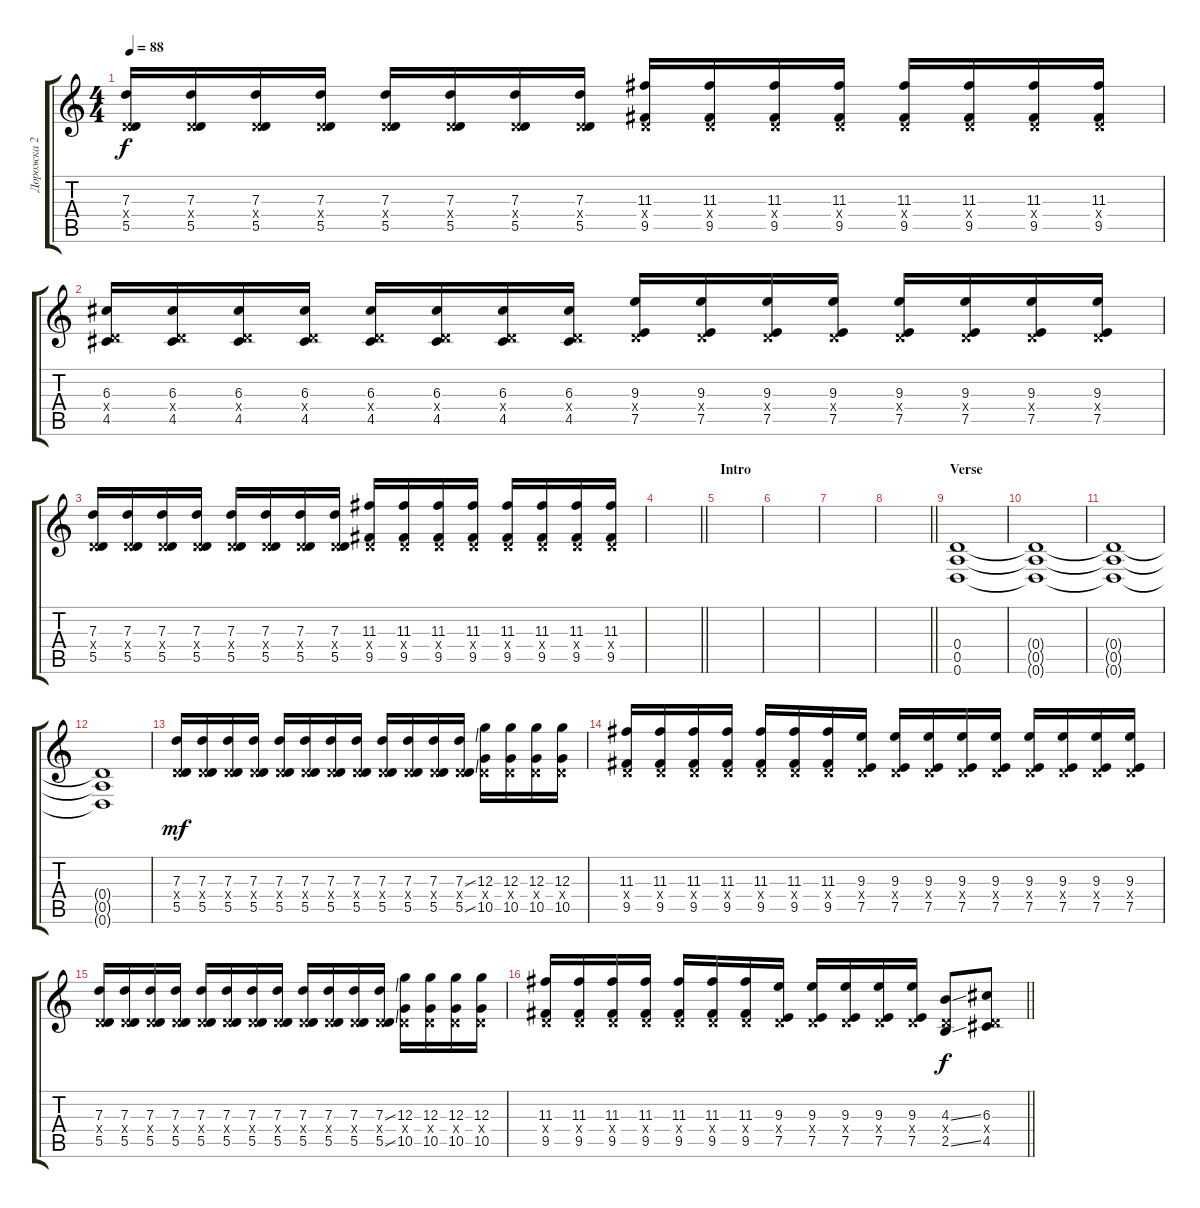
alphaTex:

\track ("Дорожка 2" "Дорожка 2") {instrument distortionguitar}
\staff {score tabs}
\tuning (D4 B3 G3 D3 A2 D2) {hide}
\ts (4 4)
\tempo 88
\clef g2
\ks c
(7.3 0.4{x} 5.5).16{dy f} (7.3 0.4{x} 5.5).16 (7.3 0.4{x} 5.5).16 (7.3 0.4{x} 5.5).16 (7.3 0.4{x} 5.5).16 (7.3 0.4{x} 5.5).16 (7.3 0.4{x} 5.5).16 (7.3 0.4{x} 5.5).16 (11.3 0.4{x} 9.5).16 (11.3 0.4{x} 9.5).16 (11.3 0.4{x} 9.5).16 (11.3 0.4{x} 9.5).16 (11.3 0.4{x} 9.5).16 (11.3 0.4{x} 9.5).16 (11.3 0.4{x} 9.5).16 (11.3 0.4{x} 9.5).16 |
(6.3 0.4{x} 4.5).16 (6.3 0.4{x} 4.5).16 (6.3 0.4{x} 4.5).16 (6.3 0.4{x} 4.5).16 (6.3 0.4{x} 4.5).16 (6.3 0.4{x} 4.5).16 (6.3 0.4{x} 4.5).16 (6.3 0.4{x} 4.5).16 (9.3 0.4{x} 7.5).16 (9.3 0.4{x} 7.5).16 (9.3 0.4{x} 7.5).16 (9.3 0.4{x} 7.5).16 (9.3 0.4{x} 7.5).16 (9.3 0.4{x} 7.5).16 (9.3 0.4{x} 7.5).16 (9.3 0.4{x} 7.5).16 |
(7.3 0.4{x} 5.5).16 (7.3 0.4{x} 5.5).16 (7.3 0.4{x} 5.5).16 (7.3 0.4{x} 5.5).16 (7.3 0.4{x} 5.5).16 (7.3 0.4{x} 5.5).16 (7.3 0.4{x} 5.5).16 (7.3 0.4{x} 5.5).16 (11.3 0.4{x} 9.5).16 (11.3 0.4{x} 9.5).16 (11.3 0.4{x} 9.5).16 (11.3 0.4{x} 9.5).16 (11.3 0.4{x} 9.5).16 (11.3 0.4{x} 9.5).16 (11.3 0.4{x} 9.5).16 (11.3 0.4{x} 9.5).16 |
\barLineRight lightlight
|
\section ("" "Intro")
|
|
|
\barLineRight lightlight
|
\section ("" "Verse")
(0.4 0.5 0.6).1{volume 0} |
(0.4{t} 0.5{t} 0.6{t}).1 |
(0.4{t} 0.5{t} 0.6{t}).1 |
(0.4{t} 0.5{t} 0.6{t}).1 |
(7.3 0.4{x} 5.5).16{dy mf volume 13} (7.3 0.4{x} 5.5).16 (7.3 0.4{x} 5.5).16 (7.3 0.4{x} 5.5).16 (7.3 0.4{x} 5.5).16 (7.3 0.4{x} 5.5).16 (7.3 0.4{x} 5.5).16 (7.3 0.4{x} 5.5).16 (7.3 0.4{x} 5.5).16 (7.3 0.4{x} 5.5).16 (7.3 0.4{x} 5.5).16 (7.3{ss} 0.4{x} 5.5{ss}).16 (12.3 0.4{x} 10.5).16 (12.3 0.4{x} 10.5).16 (12.3 0.4{x} 10.5).16 (12.3 0.4{x} 10.5).16 |
(11.3 0.4{x} 9.5).16 (11.3 0.4{x} 9.5).16 (11.3 0.4{x} 9.5).16 (11.3 0.4{x} 9.5).16 (11.3 0.4{x} 9.5).16 (11.3 0.4{x} 9.5).16 (11.3 0.4{x} 9.5).16 (9.3 0.4{x} 7.5).16 (9.3 0.4{x} 7.5).16 (9.3 0.4{x} 7.5).16 (9.3 0.4{x} 7.5).16 (9.3 0.4{x} 7.5).16 (9.3 0.4{x} 7.5).16 (9.3 0.4{x} 7.5).16 (9.3 0.4{x} 7.5).16 (9.3 0.4{x} 7.5).16 |
(7.3 0.4{x} 5.5).16 (7.3 0.4{x} 5.5).16 (7.3 0.4{x} 5.5).16 (7.3 0.4{x} 5.5).16 (7.3 0.4{x} 5.5).16 (7.3 0.4{x} 5.5).16 (7.3 0.4{x} 5.5).16 (7.3 0.4{x} 5.5).16 (7.3 0.4{x} 5.5).16 (7.3 0.4{x} 5.5).16 (7.3 0.4{x} 5.5).16 (7.3{ss} 0.4{x} 5.5{ss}).16 (12.3 0.4{x} 10.5).16 (12.3 0.4{x} 10.5).16 (12.3 0.4{x} 10.5).16 (12.3 0.4{x} 10.5).16 |
\barLineRight lightlight
(11.3 0.4{x} 9.5).16 (11.3 0.4{x} 9.5).16 (11.3 0.4{x} 9.5).16 (11.3 0.4{x} 9.5).16 (11.3 0.4{x} 9.5).16 (11.3 0.4{x} 9.5).16 (11.3 0.4{x} 9.5).16 (9.3 0.4{x} 7.5).16 (9.3 0.4{x} 7.5).16 (9.3 0.4{x} 7.5).16 (9.3 0.4{x} 7.5).16 (9.3 0.4{x} 7.5).16 (4.3{ss} 0.4{x} 2.5{ss}).8{dy f} (6.3 0.4{x} 4.5).8
